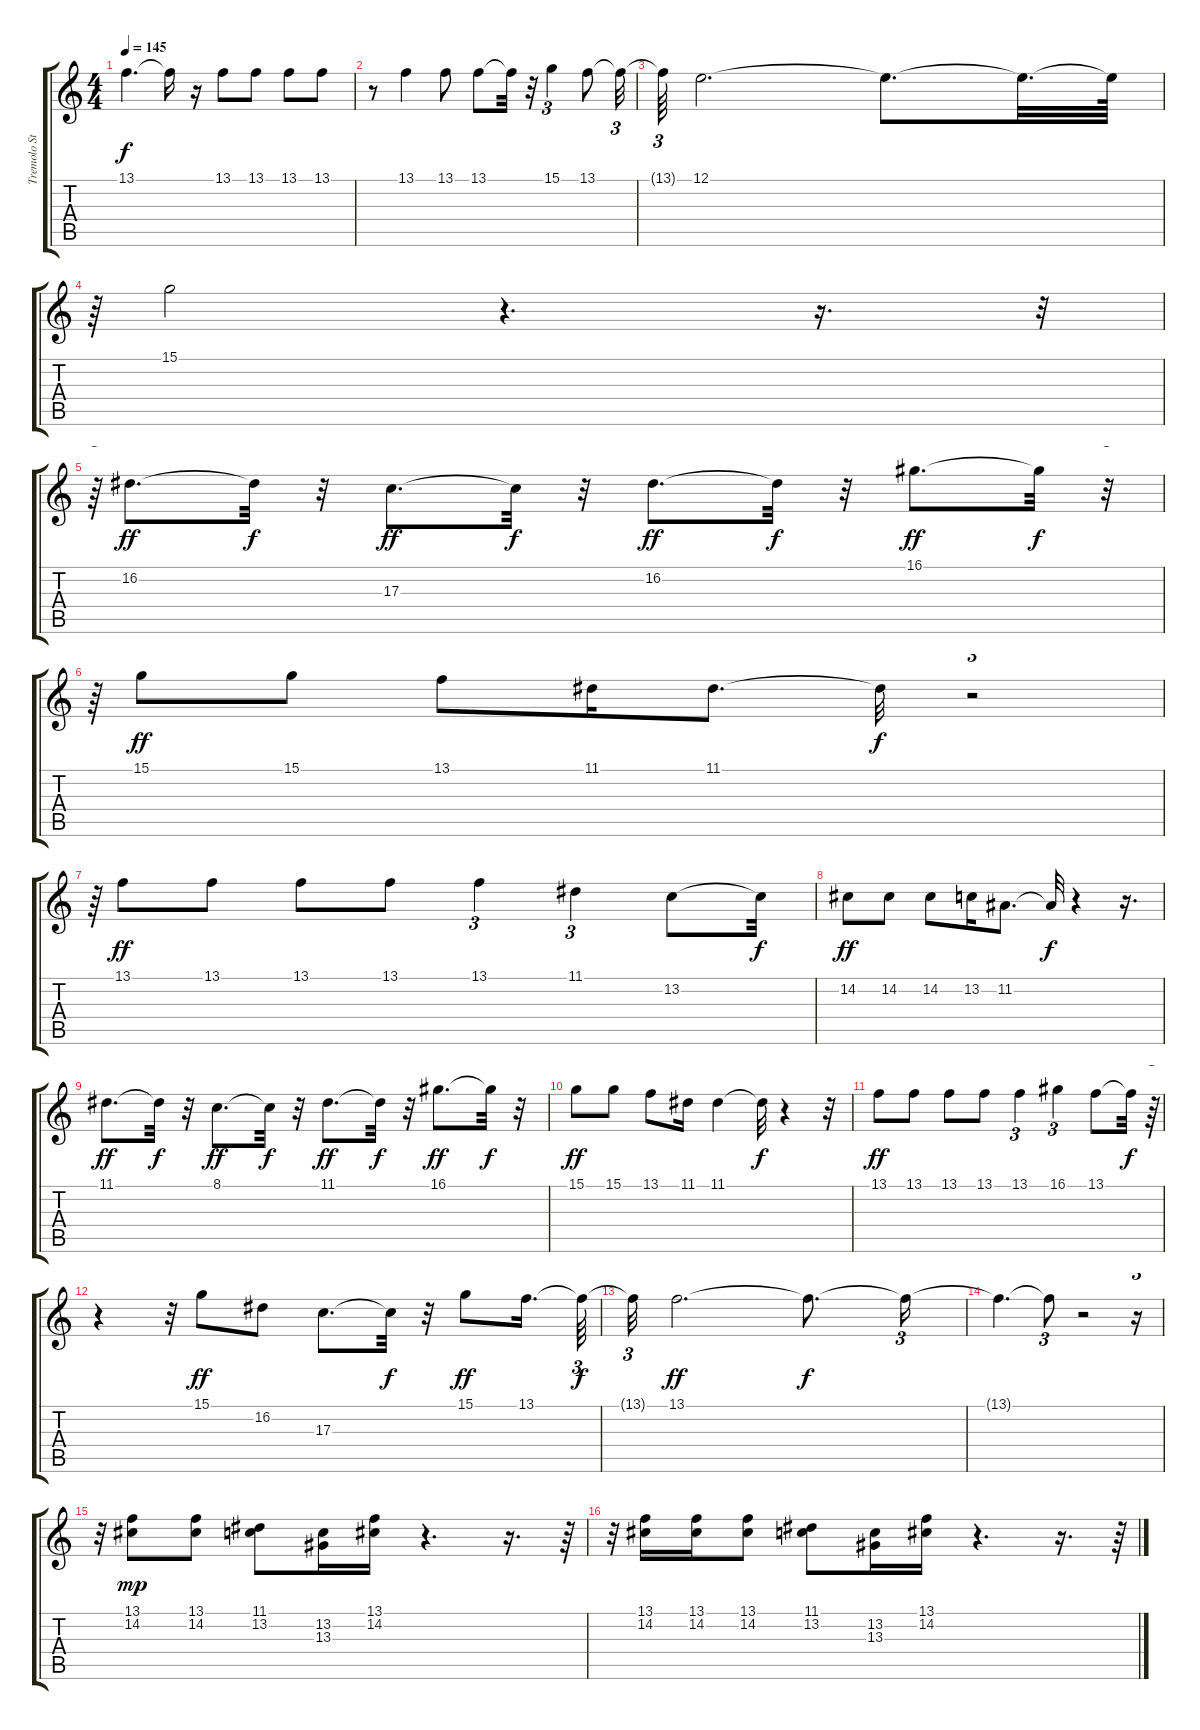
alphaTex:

\track ("Tremolo Strings" "Tremolo St") {instrument tremolostrings}
\staff {score tabs}
\tuning (E4 B3 G3 D3 A2 E2) {hide}
\ts (4 4)
\tempo 145
\clef g2
\ks c
13.1.4{d dy f} 13.1{t}.16 r.16 13.1.8 13.1.8 13.1.8 13.1.8 |
r.8 13.1.4 13.1.8 13.1.8 13.1{t}.32 r.32 15.1.4{tu (3 2)} 13.1.8 13.1{t}.32{tu (3 2)} |
13.1{t}.64{tu (3 2)} 12.1.2{d} 12.1{t}.8{d} 12.1{t}.32{d} 12.1{t}.64 |
r.64{tu (3 2)} 15.1.2 r.4{d} r.16{d} r.32{tu (3 2)} |
r.64{tu (3 2)} 16.2.8{d dy ff} 16.2{t}.32{dy f} r.32 17.3.8{d dy ff} 17.3{t}.32{dy f} r.32 16.2.8{d dy ff} 16.2{t}.32{dy f} r.32 16.1.8{d dy ff} 16.1{t}.32{dy f} r.32{tu (3 2)} |
r.64{tu (3 2)} 15.1.8{dy ff} 15.1.8 13.1.8 11.1.16 11.1.8{d} 11.1{t}.32{dy f} r.2{tu (3 2)} |
r.64{tu (3 2)} 13.1.8{dy ff} 13.1.8 13.1.8 13.1.8 13.1.4{tu (3 2)} 11.1.4{tu (3 2)} 13.2.8 13.2{t}.32{dy f} |
14.2.8{dy ff} 14.2.8 14.2.8 13.2.16 11.2.8{d} 11.2{t}.32{dy f} r.4 r.16{d} |
11.1.8{d dy ff} 11.1{t}.32{dy f} r.32 8.1.8{d dy ff} 8.1{t}.32{dy f} r.32 11.1.8{d dy ff} 11.1{t}.32{dy f} r.32 16.1.8{d dy ff} 16.1{t}.32{dy f} r.32 |
15.1.8{dy ff} 15.1.8 13.1.8 11.1.16 11.1.4 11.1{t}.32{dy f} r.4 r.32 |
13.1.8{dy ff} 13.1.8 13.1.8 13.1.8 13.1.4{tu (3 2)} 16.1.4{tu (3 2)} 13.1.8 13.1{t}.32{dy f} r.64{tu (3 2)} |
r.4 r.32{tu (3 2)} 15.1.8{dy ff} 16.2.8 17.3.8{d} 17.3{t}.32{dy f} r.32 15.1.8{dy ff} 13.1.16{d} 13.1{t}.64{tu (3 2) dy f} |
13.1{t}.32{tu (3 2)} 13.1.2{d dy ff} 13.1{t}.8{d dy f} 13.1{t}.16{tu (3 2)} |
13.1{t}.4{d} 13.1{t}.8{tu (3 2)} r.2 r.16{tu (3 2)} |
r.32{tu (3 2)} (13.1 14.2).8{dy mp} (13.1 14.2).8 (11.1 13.2).8 (13.2 13.3).16 (13.1 14.2).16 r.4{d} r.16{d} r.64{tu (3 2)} |
r.32{tu (3 2)} (13.1 14.2).16 (13.1 14.2).16 (13.1 14.2).8 (11.1 13.2).8 (13.2 13.3).16 (13.1 14.2).16 r.4{d} r.16{d} r.64{tu (3 2)}
